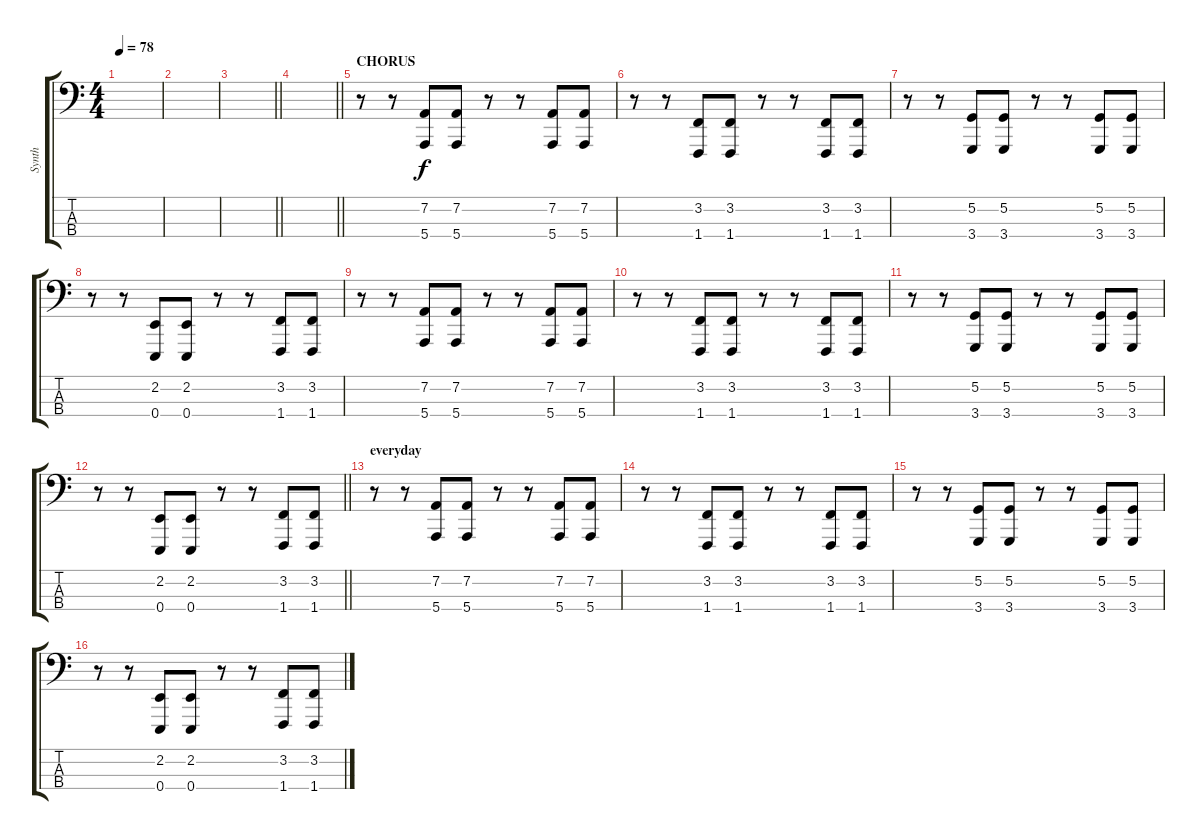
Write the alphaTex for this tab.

\track ("Synth" "Synth") {instrument lead2sawtooth}
\staff {score tabs}
\tuning (G2 D2 A1 E1) {hide}
\ts (4 4)
\tempo 78
\clef f4
\ks c
|
|
\barLineRight lightlight
|
\barLineRight lightlight
|
\section ("" "CHORUS")
r.8 r.8 (7.2 5.4).8 (7.2 5.4).8 r.8 r.8 (7.2 5.4).8 (7.2 5.4).8 |
r.8 r.8 (3.2 1.4).8 (3.2 1.4).8 r.8 r.8 (3.2 1.4).8 (3.2 1.4).8 |
r.8 r.8 (5.2 3.4).8 (5.2 3.4).8 r.8 r.8 (5.2 3.4).8 (5.2 3.4).8 |
r.8 r.8 (2.2 0.4).8 (2.2 0.4).8 r.8 r.8 (3.2 1.4).8 (3.2 1.4).8 |
r.8 r.8 (7.2 5.4).8 (7.2 5.4).8 r.8 r.8 (7.2 5.4).8 (7.2 5.4).8 |
r.8 r.8 (3.2 1.4).8 (3.2 1.4).8 r.8 r.8 (3.2 1.4).8 (3.2 1.4).8 |
r.8 r.8 (5.2 3.4).8 (5.2 3.4).8 r.8 r.8 (5.2 3.4).8 (5.2 3.4).8 |
\barLineRight lightlight
r.8 r.8 (2.2 0.4).8 (2.2 0.4).8 r.8 r.8 (3.2 1.4).8 (3.2 1.4).8 |
\section ("" "everyday")
r.8 r.8 (7.2 5.4).8 (7.2 5.4).8 r.8 r.8 (7.2 5.4).8 (7.2 5.4).8 |
r.8 r.8 (3.2 1.4).8 (3.2 1.4).8 r.8 r.8 (3.2 1.4).8 (3.2 1.4).8 |
r.8 r.8 (5.2 3.4).8 (5.2 3.4).8 r.8 r.8 (5.2 3.4).8 (5.2 3.4).8 |
r.8 r.8 (2.2 0.4).8 (2.2 0.4).8 r.8 r.8 (3.2 1.4).8 (3.2 1.4).8
